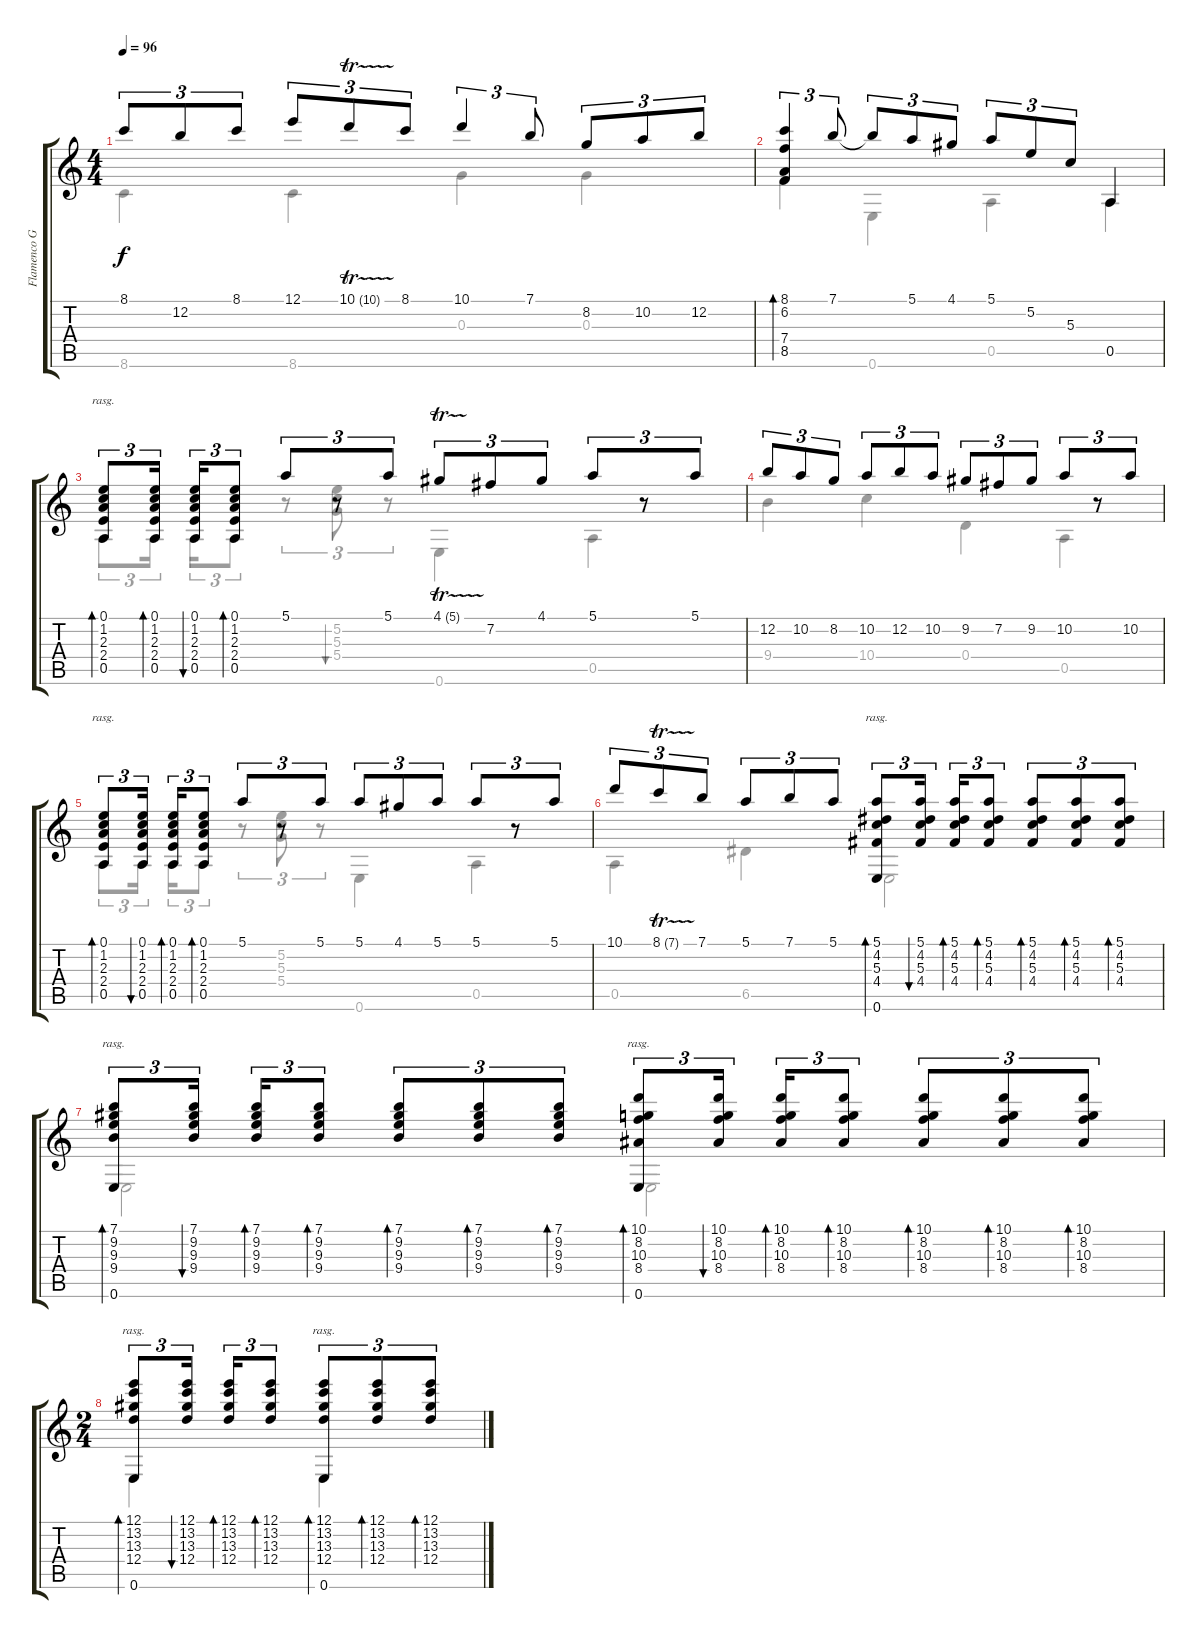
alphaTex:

\track ("Flamenco Guitar" "Flamenco G") {instrument acousticguitarnylon}
\staff {score tabs}
\tuning (E4 B3 G3 D3 A2 E2) {hide}
\voice
\ts (4 4)
\tempo 96
\clef g2
\ks c
8.1.8{tu (3 2) dy f} 12.2.8{tu (3 2)} 8.1.8{tu (3 2)} 12.1.8{tu (3 2)} 10.1{tr (10 16)}.8{tu (3 2)} 8.1.8{tu (3 2)} 10.1.4{tu (3 2)} 7.1.8{tu (3 2)} 8.2.8{tu (3 2)} 10.2.8{tu (3 2)} 12.2.8{tu (3 2)} |
(8.1 6.2 7.4 8.5).4{tu (3 2) bd 30} 7.1.8{tu (3 2)} 7.1{t}.8{tu (3 2)} 5.1.8{tu (3 2)} 4.1.8{tu (3 2)} 5.1.8{tu (3 2)} 5.2.8{tu (3 2)} 5.3.8{tu (3 2)} 0.5.4 |
(0.1 1.2 2.3 2.4 0.5).8{tu (3 2) bd 60 rasg ii} (0.1 1.2 2.3 2.4 0.5).16{tu (3 2) bd 30 beam splitsecondary} (0.1 1.2 2.3 2.4 0.5).16{tu (3 2) bu 30} (0.1 1.2 2.3 2.4 0.5).8{tu (3 2) bd 30} 5.1.8{tu (3 2)} r.8{tu (3 2)} 5.1.8{tu (3 2)} 4.1{tr (5 16)}.8{tu (3 2)} 7.2.8{tu (3 2)} 4.1.8{tu (3 2)} 5.1.8{tu (3 2)} r.8{tu (3 2)} 5.1.8{tu (3 2)} |
12.2.8{tu (3 2)} 10.2.8{tu (3 2)} 8.2.8{tu (3 2)} 10.2.8{tu (3 2)} 12.2.8{tu (3 2)} 10.2.8{tu (3 2)} 9.2.8{tu (3 2)} 7.2.8{tu (3 2)} 9.2.8{tu (3 2)} 10.2.8{tu (3 2)} r.8{tu (3 2)} 10.2.8{tu (3 2)} |
(0.1 1.2 2.3 2.4 0.5).8{tu (3 2) bd 480 rasg ii} (0.1 1.2 2.3 2.4 0.5).16{tu (3 2) bu 30 beam splitsecondary} (0.1 1.2 2.3 2.4 0.5).16{tu (3 2) bd 30} (0.1 1.2 2.3 2.4 0.5).8{tu (3 2) bd 30} 5.1.8{tu (3 2)} r.8{tu (3 2)} 5.1.8{tu (3 2)} 5.1.8{tu (3 2)} 4.1.8{tu (3 2)} 5.1.8{tu (3 2)} 5.1.8{tu (3 2)} r.8{tu (3 2)} 5.1.8{tu (3 2)} |
10.1.8{tu (3 2)} 8.1{tr (7 16)}.8{tu (3 2)} 7.1.8{tu (3 2)} 5.1.8{tu (3 2)} 7.1.8{tu (3 2)} 5.1.8{tu (3 2)} (5.1 4.2 5.3 4.4 0.6).8{tu (3 2) bd 480 rasg ii} (5.1 4.2 5.3 4.4).16{tu (3 2) bu 30 beam splitsecondary} (5.1 4.2 5.3 4.4).16{tu (3 2) bd 30} (5.1 4.2 5.3 4.4).8{tu (3 2) bd 30} (5.1 4.2 5.3 4.4).8{tu (3 2) bd 30} (5.1 4.2 5.3 4.4).8{tu (3 2) bd 30} (5.1 4.2 5.3 4.4).8{tu (3 2) bd 30} |
(7.1 9.2 9.3 9.4 0.6).8{tu (3 2) bd 480 rasg ii} (7.1 9.2 9.3 9.4).16{tu (3 2) bu 30 beam splitsecondary} (7.1 9.2 9.3 9.4).16{tu (3 2) bd 30} (7.1 9.2 9.3 9.4).8{tu (3 2) bd 30} (7.1 9.2 9.3 9.4).8{tu (3 2) bd 30} (7.1 9.2 9.3 9.4).8{tu (3 2) bd 30} (7.1 9.2 9.3 9.4).8{tu (3 2) bd 30} (10.1 8.2 10.3 8.4 0.6).8{tu (3 2) bd 480 rasg ii} (10.1 8.2 10.3 8.4).16{tu (3 2) bu 30 beam splitsecondary} (10.1 8.2 10.3 8.4).16{tu (3 2) bd 30} (10.1 8.2 10.3 8.4).8{tu (3 2) bd 30} (10.1 8.2 10.3 8.4).8{tu (3 2) bd 30} (10.1 8.2 10.3 8.4).8{tu (3 2) bd 30} (10.1 8.2 10.3 8.4).8{tu (3 2) bd 30} |
\ts (2 4)
(12.1 13.2 13.3 12.4 0.6).8{tu (3 2) bd 480 rasg ii} (12.1 13.2 13.3 12.4).16{tu (3 2) bu 30 beam splitsecondary} (12.1 13.2 13.3 12.4).16{tu (3 2) bd 30} (12.1 13.2 13.3 12.4).8{tu (3 2) bd 30} (12.1 13.2 13.3 12.4 0.6).8{tu (3 2) bd 480 rasg ii} (12.1 13.2 13.3 12.4).8{tu (3 2) bd 30} (12.1 13.2 13.3 12.4).8{tu (3 2) bd 30}
\voice
\clef g2
\ottava regular
\simile none
\ks c
8.6.4{dy f} 8.6.4 0.3.4 0.3.4 |
8.5.4 0.6.4 0.5.4 0.5.4 |
0.5.8{tu (3 2)} 0.5.16{tu (3 2) beam splitsecondary} 0.5.16{tu (3 2)} 0.5.8{tu (3 2)} r.8{tu (3 2)} (5.2 5.3 5.4).8{tu (3 2) bu 30} r.8{tu (3 2)} 0.6.4 0.5.4 |
9.4.4 10.4.4 0.4.4 0.5.4 |
0.5.8{tu (3 2)} 0.5.16{tu (3 2) beam splitsecondary} 0.5.16{tu (3 2)} 0.5.8{tu (3 2)} r.8{tu (3 2)} (5.2 5.3 5.4).8{tu (3 2)} r.8{tu (3 2)} 0.6.4 0.5.4 |
0.5.4 6.5.4 0.6.2 |
0.6.2 0.6.2 |
0.6.4 0.6.4
